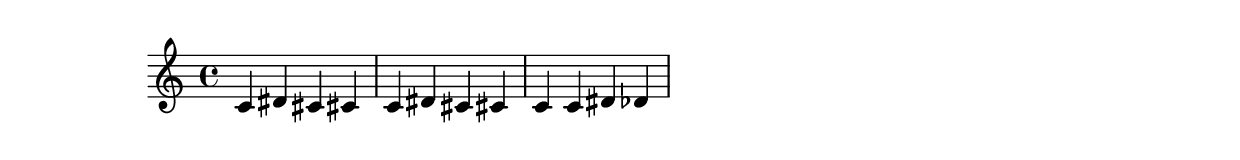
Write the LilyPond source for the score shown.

%% Do not edit this file; it is auto-generated from LSR http://lsr.dsi.unimi.it
%% This file is in the public domain.
\version "2.11.57"

\header {
  lsrtags = "pitches"

  doctitlees = "Alteraciones de estilo dodecafónico para todas las notas, incluidas las naturales"
  texidoces = "
En las obras de principios del s.XX, empezando por Schoenberg, Berg y
Webern (la \"Segunda\" escuela de Viena), cada nota de la escala de
doce tonos se debe tratar con igualdad, sin ninguna jerarquía como los
grados clásicos tonales.  Por tanto, estos compositores imprimen una
alteración accidental para cada nota, incluso en las notas naturales,
para enfatizar su nuevo enfoque de la teoría y el lenguaje musicales.

Este fragmento de código muestra cómo conseguir dichas reglas de
notación.

"


  texidoc = "
In early 20th century works, starting with Schoenberg, Berg and Webern
(the \"Second\" Viennese school), every pitch in the twelve-tone scale
has to be regarded as equal, without any hierarchy such as the
classical (tonal) degrees. Therefore, these composers print one
accidental for each note, even at natural pitches, to emphasize their
new approach to music theory and language.

This snippet shows how to achieve such notation rules. 

"
  doctitle = "Dodecaphonic-style accidentals for each note including naturals"
} % begin verbatim
webernAccidentals = {
  % the 5s are just "a value different from any accidental"
  \set Staff.keySignature = #'((0 . 5) (1 . 5) (2 . 5) (3 . 5)
                               (4 . 5) (5 . 5) (6 . 5))
  \set Staff.extraNatural = ##f
  #(set-accidental-style 'forget)
}

\score {
  {
    \webernAccidentals
    c'4 dis' cis' cis'
    c'4 dis' cis' cis'
    c'4 c' dis' des'
  }
  \layout {
    \context {
    \Staff
    \remove "Key_engraver"
    }
  }
}
